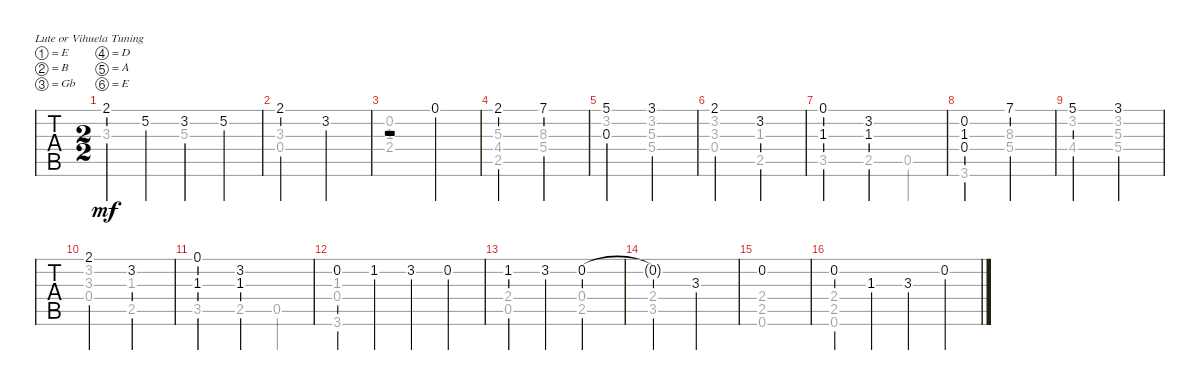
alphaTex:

\bracketExtendMode groupsimilarinstruments
\singleTrackTrackNamePolicy hidden
\multiTrackTrackNamePolicy hidden
\firstSystemTrackNameOrientation horizontal
\otherSystemsTrackNameOrientation horizontal
\track ("Steel Guitar" "S-Gt") {instrument acousticguitarsteel}
\staff {tabs}
\tuning (E4 B3 Gb3 D3 A2 E2)
\voice
\ts (2 2)
\tempo (120 hide)
\clef g2
\ks g
2.1.4{dy mf} 5.2.4 3.2.4 5.2.4 |
2.1.2 3.2.2 |
r.2 0.1.2 |
2.1.2 7.1.2 |
(5.1 0.3).2 3.1.2 |
2.1.2 3.2.2 |
(0.1 1.3).2 (3.2 1.3).2 |
(0.2 1.3 0.4).2 7.1.2 |
5.1.2 3.1.2 |
2.1.2 3.2.2 |
(0.1 1.3).2 (3.2 1.3).2 |
0.2.4 1.2.4 3.2.4 0.2.4 |
1.2.4 3.2.4 0.2.2 |
0.2{t}.2 3.3.2 |
0.2.1 |
0.2.4 1.3.4 3.3.4 0.2.4
\voice
\clef g2
\ottava regular
\simile none
\ks g
3.3.2{dy mf} 5.3.2 |
(3.3 0.4).1 |
(0.2 1.3 2.4).1 |
(5.3 4.4 2.5).2 (5.4 8.3).2 |
3.2.2 (3.2 5.3 5.4).2 |
(3.2 3.3 0.4).2 (1.3 2.5).2 |
3.5.2 2.5.4 0.5.4 |
3.6.2 (5.4 8.3).2 |
(3.2 4.4).2 (5.4 5.3 3.2).2 |
(3.2 3.3 0.4).2 (1.3 2.5).2 |
3.5.2 2.5.4 0.5.4 |
(3.6 1.3 0.4).1 |
(2.4 0.5).2 (2.5 0.4).2 |
(3.5 2.4).1 |
(0.6 2.5 2.4).1 |
(2.4 2.5 0.6).1
